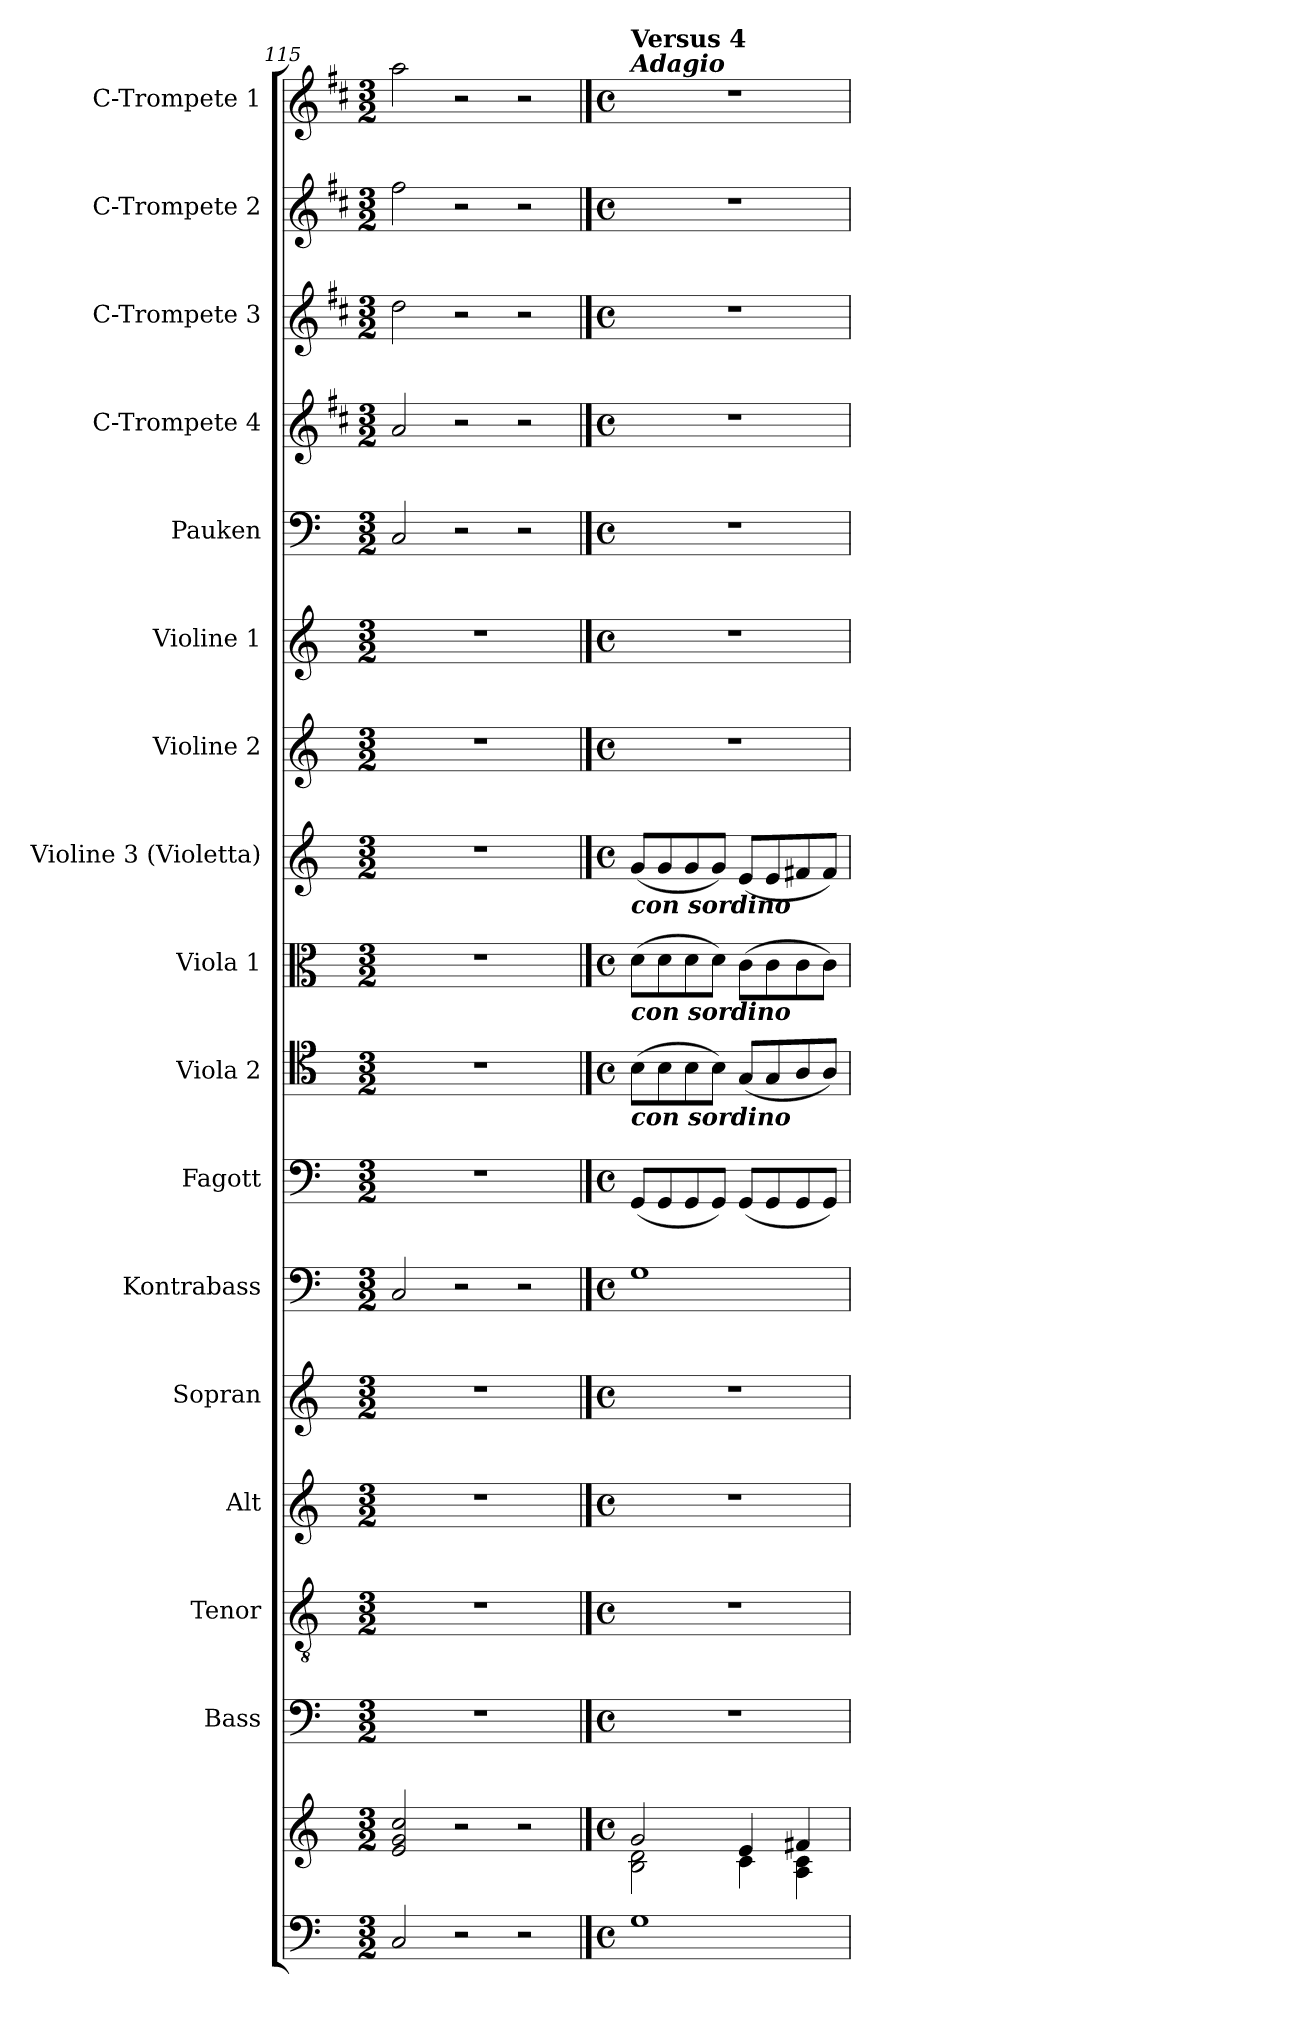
**kern	**kern	**kern	**kern	**kern	**kern	**kern	**kern	**kern	**kern	**kern	**kern	**kern	**kern	**kern	**kern	**kern	**kern
*part17	*part17	*part16	*part15	*part14	*part13	*part12	*part11	*part10	*part9	*part8	*part7	*part6	*part5	*part4	*part3	*part2	*part1
*staff18	*staff17	*staff16	*staff15	*staff14	*staff13	*staff12	*staff11	*staff10	*staff9	*staff8	*staff7	*staff6	*staff5	*staff4	*staff3	*staff2	*staff1
*	*	*I"Bass	*I"Tenor	*I"Alt	*I"Sopran	*I"Kontrabass	*I"Fagott	*I"Viola 2	*I"Viola 1	*I"Violine 3 (Violetta)	*I"Violine 2	*I"Violine 1	*I"Pauken	*I"C-Trompete 4	*I"C-Trompete 3	*I"C-Trompete 2	*I"C-Trompete 1
*	*	*I'B.	*I'T.	*I'A.	*I'S.	*I'Kb.	*I'Fg.	*I'Vla. 2	*I'Vla. 1	*I'Vl. 3	*I'Vl. 2	*I'Vl. 1	*I'Pk.	*I'C Trp. 4	*I'C Trp. 3	*I'C Trp. 2	*I'C Trp. 1
*clefF4	*clefG2	*clefF4	*clefGv2	*clefG2	*clefG2	*clefF4	*clefF4	*clefC4	*clefC3	*clefG2	*clefG2	*clefG2	*clefF4	*clefG2	*clefG2	*clefG2	*clefG2
*	*	*	*	*	*	*ITrd7c12	*	*	*	*	*	*	*	*ITrd1c2	*ITrd1c2	*ITrd1c2	*ITrd1c2
*k[]	*k[]	*k[]	*k[]	*k[]	*k[]	*k[]	*k[]	*k[]	*k[]	*k[]	*k[]	*k[]	*k[]	*k[]	*k[]	*k[]	*k[]
*C:	*C:	*C:	*C:	*C:	*C:	*C:	*C:	*C:	*C:	*C:	*C:	*C:	*C:	*C:	*C:	*C:	*C:
*M3/2	*M3/2	*M3/2	*M3/2	*M3/2	*M3/2	*M3/2	*M3/2	*M3/2	*M3/2	*M3/2	*M3/2	*M3/2	*M3/2	*M3/2	*M3/2	*M3/2	*M3/2
=115	=115	=115	=115	=115	=115	=115	=115	=115	=115	=115	=115	=115	=115	=115	=115	=115	=115
2C/	2e/ 2g/ 2cc/	1.r	1.r	1.r	1.r	2CC/	1.r	1.r	1.r	1.r	1.r	1.r	2C/	2g/	2cc\	2ee\	2gg\
2r	2r	.	.	.	.	2r	.	.	.	.	.	.	2r	2r	2r	2r	2r
2r	2r	.	.	.	.	2r	.	.	.	.	.	.	2r	2r	2r	2r	2r
!!LO:PB:g=z
==116	==116	==116	==116	==116	==116	==116	==116	==116	==116	==116	==116	==116	==116	==116	==116	==116	==116
*M4/4	*M4/4	*M4/4	*M4/4	*M4/4	*M4/4	*M4/4	*M4/4	*M4/4	*M4/4	*M4/4	*M4/4	*M4/4	*M4/4	*M4/4	*M4/4	*M4/4	*M4/4
*met(c)	*met(c)	*met(c)	*met(c)	*met(c)	*met(c)	*met(c)	*met(c)	*met(c)	*met(c)	*met(c)	*met(c)	*met(c)	*met(c)	*met(c)	*met(c)	*met(c)	*met(c)
*	*^	*	*	*	*	*	*	*	*	*	*	*	*	*	*	*	*
!	!	!	!	!	!	!	!	!	!	!	!	!	!	!	!	!	!	!LO:TX:a:Bi:t=Adagio
!	!	!	!	!	!	!	!	!	!	!	!	!	!	!	!	!	!	!LO:TX:a:B:t=Versus 4
!	!	!	!	!	!	!	!	!	!	!	!LO:TX:b:Bi:t=con sordino	!	!	!	!	!	!	!
!	!	!	!	!	!	!	!	!	!	!LO:TX:b:Bi:t=con sordino	!	!	!	!	!	!	!	!
!	!	!	!	!	!	!	!	!	!LO:TX:b:Bi:t=con sordino	!	!	!	!	!	!	!	!	!
1G	2g/	2B\ 2d\	1r	1r	1r	1r	1GG	(<8GG/L	(>8B\L	(>8d\L	(<8g/L	1r	1r	1r	1r	1r	1r	1r
.	.	.	.	.	.	.	.	8GG/	8B\	8d\	8g/	.	.	.	.	.	.	.
.	.	.	.	.	.	.	.	8GG/	8B\	8d\	8g/	.	.	.	.	.	.	.
.	.	.	.	.	.	.	.	8GG/J)	8B\J)	8d\J)	8g/J)	.	.	.	.	.	.	.
.	4e/	4c\	.	.	.	.	.	(<8GG/L	(<8G/L	(>8c\L	(<8e/L	.	.	.	.	.	.	.
.	.	.	.	.	.	.	.	8GG/	8G/	8c\	8e/	.	.	.	.	.	.	.
.	4f#X/	4A\ 4c\	.	.	.	.	.	8GG/	8A/	8c\	8f#X/	.	.	.	.	.	.	.
.	.	.	.	.	.	.	.	8GG/J)	8A/J)	8c\J)	8f#/J)	.	.	.	.	.	.	.
*	*v	*v	*	*	*	*	*	*	*	*	*	*	*	*	*	*	*	*
=	=	=	=	=	=	=	=	=	=	=	=	=	=	=	=	=	=
*-	*-	*-	*-	*-	*-	*-	*-	*-	*-	*-	*-	*-	*-	*-	*-	*-	*-
